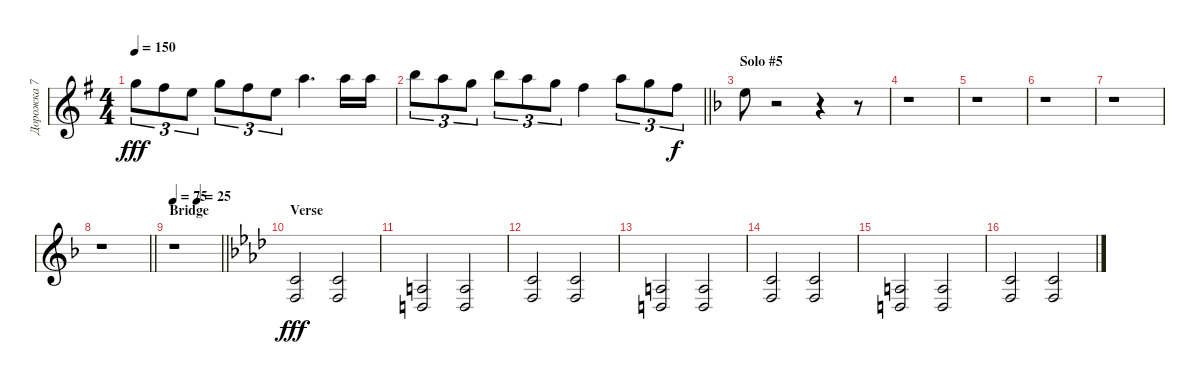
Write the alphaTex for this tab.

\track ("Дорожка 7" "Дорожка 7") {instrument distortionguitar}
\staff {score}
\tuning (E4 B3 G3 D3 A2 D2) {hide}
\ts (4 4)
\tempo 150
\clef g2
\ks eminor
3.1.8{tu (3 2) dy fff} 2.1.8{tu (3 2)} 0.1.8{tu (3 2)} 3.1.8{tu (3 2)} 2.1.8{tu (3 2)} 0.1.8{tu (3 2)} 5.1.4{d} 5.1.16 5.1.16 |
\barLineRight lightlight
7.1.8{tu (3 2)} 5.1.8{tu (3 2)} 3.1.8{tu (3 2)} 7.1.8{tu (3 2)} 5.1.8{tu (3 2)} 3.1.8{tu (3 2)} 2.1.4 5.1.8{tu (3 2)} 3.1.8{tu (3 2)} 7.2.8{tu (3 2) dy f} |
\section ("" "Solo #5")
\ks dminor
0.1.8 r.2 r.4 r.8 |
r.1 |
r.1 |
r.1 |
r.1 |
\barLineRight lightlight
r.1 |
\section ("" "Bridge")
\tempo 75
\tempo (25 0.5)
\barLineRight lightlight
r.1 |
\section ("" "Verse")
\ks fminor
(3.5 3.6).2{dy fff volume 10} (3.5 3.6).2 |
(0.5 0.6).2 (0.5 0.6).2 |
(3.5 3.6).2 (3.5 3.6).2 |
(0.5 0.6).2 (0.5 0.6).2 |
(3.5 3.6).2 (3.5 3.6).2 |
(0.5 0.6).2 (0.5 0.6).2 |
(3.5 3.6).2 (3.5 3.6).2
